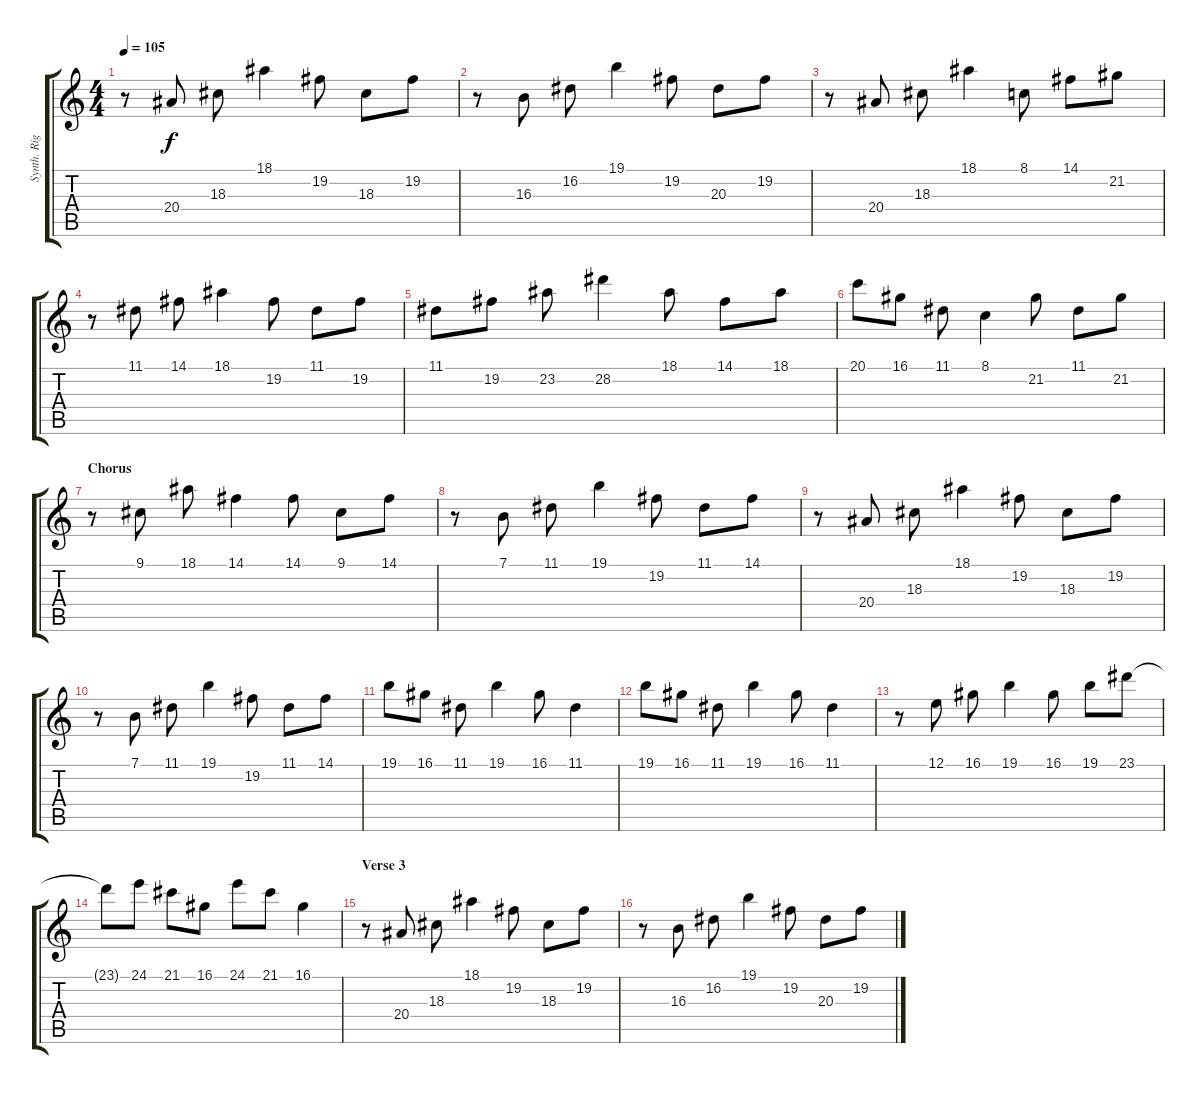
\track ("Synth. Right" "Synth. Rig") {instrument vibraphone}
\staff {score tabs}
\tuning (E4 B3 G3 D3 A2 E2) {hide}
\ts (4 4)
\tempo 105
\clef g2
\ks c
r.8{dy f} 20.4.8 18.3.8 18.1.4 19.2.8 18.3.8 19.2.8 |
r.8 16.3.8 16.2.8 19.1.4 19.2.8 20.3.8 19.2.8 |
r.8 20.4.8 18.3.8 18.1.4 8.1.8 14.1.8 21.2.8 |
r.8 11.1.8 14.1.8 18.1.4 19.2.8 11.1.8 19.2.8 |
11.1.8 19.2.8 23.2.8 28.2.4 18.1.8 14.1.8 18.1.8 |
20.1.8 16.1.8 11.1.8 8.1.4 21.2.8 11.1.8 21.2.8 |
\section ("" "Chorus")
r.8 9.1.8 18.1.8 14.1.4 14.1.8 9.1.8 14.1.8 |
r.8 7.1.8 11.1.8 19.1.4 19.2.8 11.1.8 14.1.8 |
r.8 20.4.8 18.3.8 18.1.4 19.2.8 18.3.8 19.2.8 |
r.8 7.1.8 11.1.8 19.1.4 19.2.8 11.1.8 14.1.8 |
19.1.8 16.1.8 11.1.8 19.1.4 16.1.8 11.1.4 |
19.1.8 16.1.8 11.1.8 19.1.4 16.1.8 11.1.4 |
r.8 12.1.8 16.1.8 19.1.4 16.1.8 19.1.8 23.1.8 |
23.1{t}.8 24.1.8 21.1.8 16.1.8 24.1.8 21.1.8 16.1.4 |
\section ("" "Verse 3")
r.8 20.4.8 18.3.8 18.1.4 19.2.8 18.3.8 19.2.8 |
r.8 16.3.8 16.2.8 19.1.4 19.2.8 20.3.8 19.2.8
